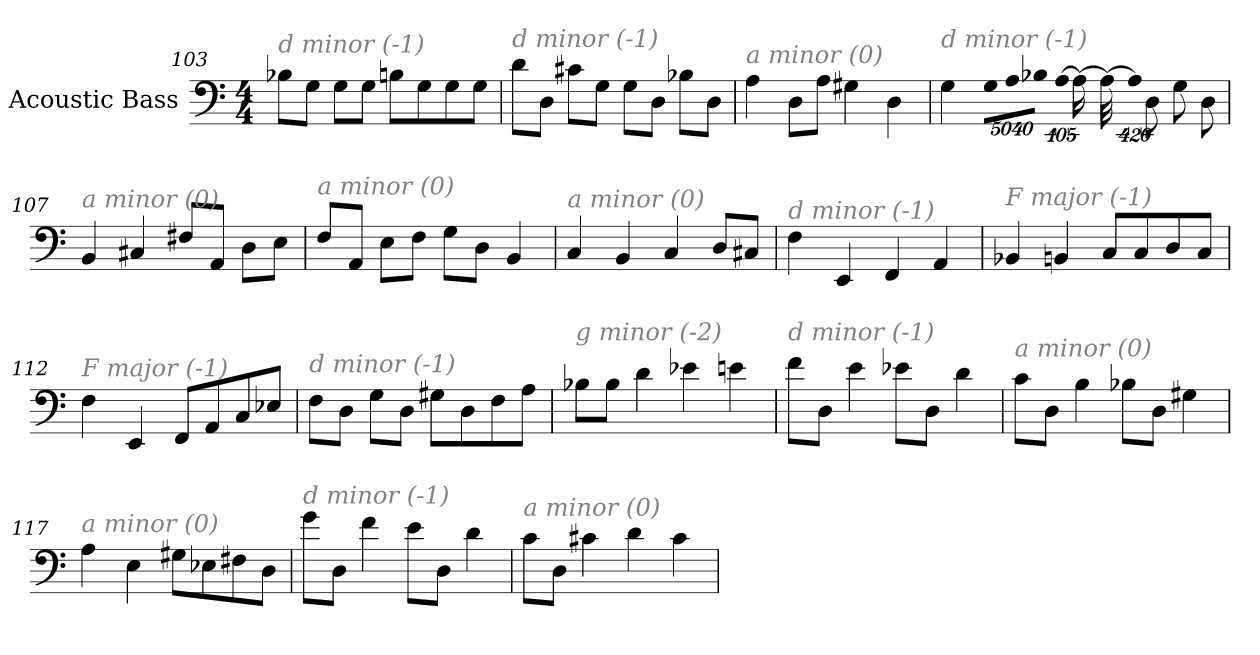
**kern
*part1
*staff1
*I"Acoustic Bass
*clefF4
*ITrd7c12
*k[]
*C:
*M4/4
=103
!LO:TX:i:color=#808080:t=d minor (-1)
8BB-XL
8GGJ
8GGL
8GGJ
8BBnL
8GG
8GG
8GGJ
=104
!LO:TX:i:color=#808080:t=d minor (-1)
8DL
8DDJ
8C#XL
8GGJ
8GGL
8DDJ
8BB-XL
8DDJ
=105
!LO:TX:i:color=#808080:t=a minor (0)
4AA
8DDL
8AAJ
4GG#X
4DD
=106
!LO:TX:i:color=#808080:t=d minor (-1)
4GG
!LO:N:vis=8
40320%3347GGL
!LO:N:vis=8
40320%3347AA
!LO:N:vis=8
40320%3347BB-XJ
!LO:N:vis=1024
[13440%13AAL
16AAL_
32AAL_
!LO:N:vis=1024%31
13440%407AAL]
8DDJ
8GGL
8DDJ
=107
!LO:TX:i:color=#808080:t=a minor (0)
4BBB
4CC#X
8FF#XL
8AAAJ
8DDL
8EEJ
=108
!LO:TX:i:color=#808080:t=a minor (0)
8FFL
8AAAJ
8EEL
8FFJ
8GGL
8DDJ
4BBB
=109
!LO:TX:i:color=#808080:t=a minor (0)
4CC
4BBB
4CC
8DDL
8CC#XJ
=110
!LO:TX:i:color=#808080:t=d minor (-1)
4FF
4EEE
4FFF
4AAA
=111
!LO:TX:i:color=#808080:t=F major (-1)
4BBB-X
4BBBn
8CCL
8CC
8DD
8CCJ
=112
!LO:TX:i:color=#808080:t=F major (-1)
4FF
4EEE
8FFFL
8AAA
8CC
8EE-XJ
=113
!LO:TX:i:color=#808080:t=d minor (-1)
8FFL
8DDJ
8GGL
8DDJ
8GG#XL
8DD
8FF
8AAJ
=114
!LO:TX:i:color=#808080:t=g minor (-2)
8BB-XL
8BB-J
4D
4E-X
4En
=115
!LO:TX:i:color=#808080:t=d minor (-1)
8FL
8DDJ
4E
8E-XL
8DDJ
4D
=116
!LO:TX:i:color=#808080:t=a minor (0)
8CL
8DDJ
4BB
8BB-XL
8DDJ
4GG#X
=117
!LO:TX:i:color=#808080:t=a minor (0)
4AA
4EE
8GG#XL
8EE-X
8FF#X
8DDJ
=118
!LO:TX:i:color=#808080:t=d minor (-1)
8GL
8DDJ
4F
8EL
8DDJ
4D
=119
!LO:TX:i:color=#808080:t=a minor (0)
8CL
8DDJ
4C#X
4D
4C#
=
*-
